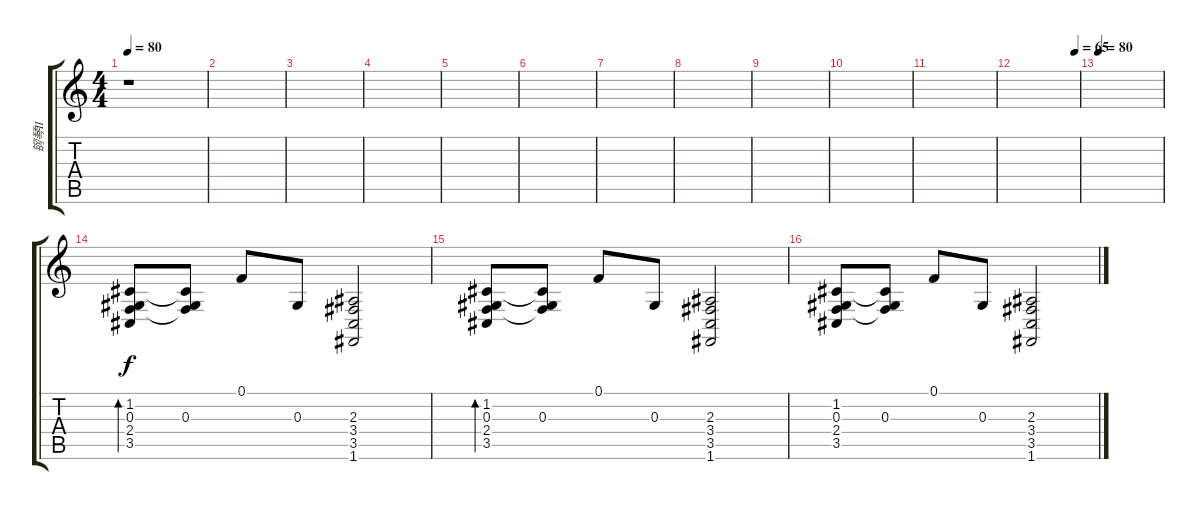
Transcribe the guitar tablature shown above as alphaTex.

\track ("钢琴II" "钢琴II") {instrument acousticgrandpiano}
\staff {score tabs}
\tuning (F4 C4 Ab3 Eb3 Bb2 F2) {hide}
\ts (4 4)
\tempo 80
\clef g2
\ks c
r.1{dy mf} |
|
|
|
|
|
|
|
|
|
|
\tempo (65 0.9375)
|
\tempo 80
|
(1.2 0.3 2.4 3.5).8{bd 240 dy f volume 10 balance 5} (1.2{t} 0.3 2.4{t}).8 0.1.8 0.3.8 (2.3 3.4 3.5 1.6).2 |
(1.2 0.3 2.4 3.5).8{bd 240 balance 5} (1.2{t} 0.3 2.4{t}).8 0.1.8 0.3.8 (2.3 3.4 3.5 1.6).2 |
(1.2 0.3 2.4 3.5).8{volume 12 balance 5} (1.2{t} 0.3 2.4{t}).8 0.1.8 0.3.8 (2.3 3.4 3.5 1.6).2
